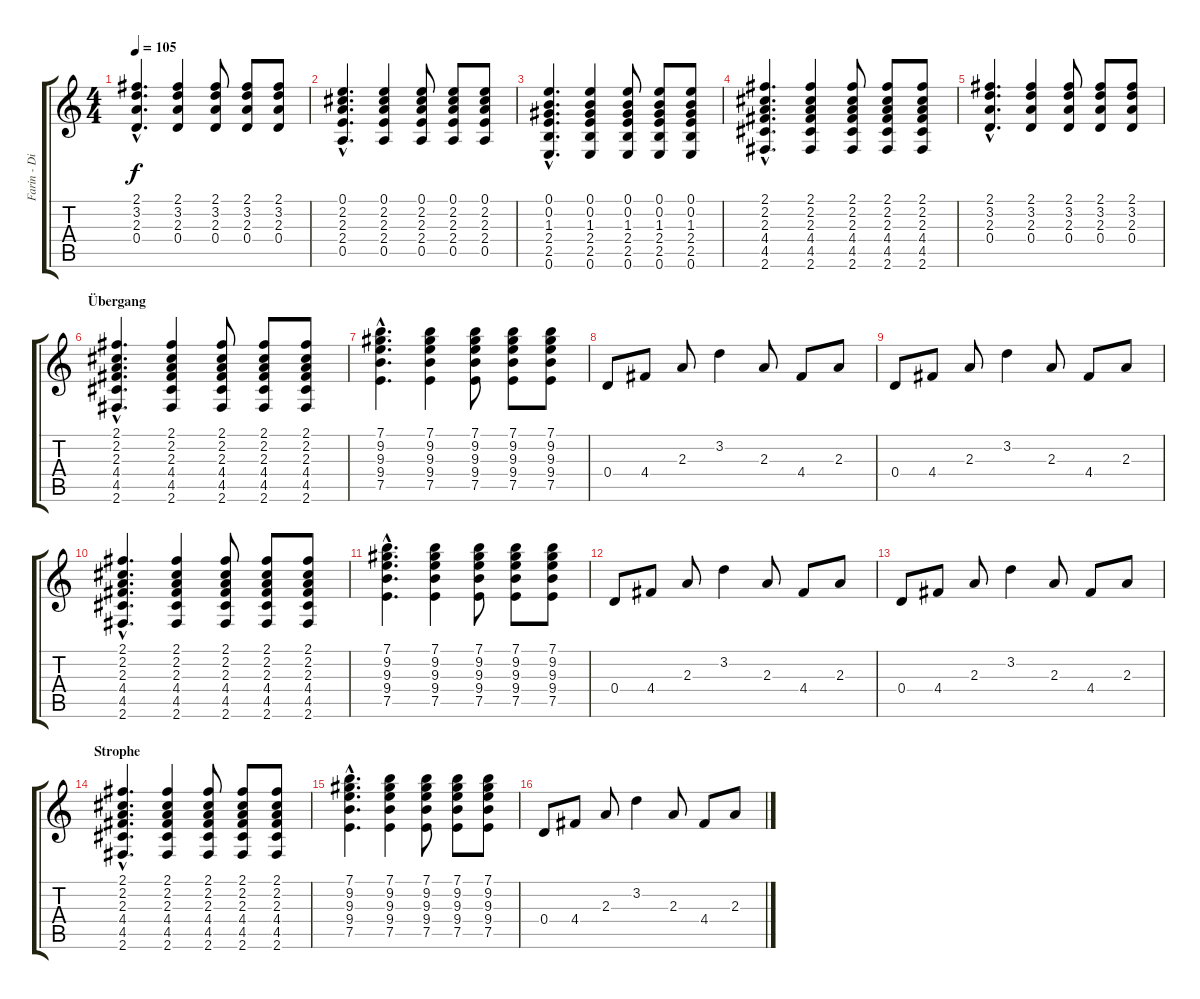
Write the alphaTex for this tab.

\track ("Farin - Dist" "Farin - Di") {instrument distortionguitar}
\staff {score tabs}
\tuning (E4 B3 G3 D3 A2 E2) {hide}
\ts (4 4)
\tempo 105
\clef g2
\ks c
(2.1{hac} 3.2{hac} 2.3{hac} 0.4{hac}).4{d dy f} (2.1 3.2 2.3 0.4).4 (2.1 3.2 2.3 0.4).8 (2.1 3.2 2.3 0.4).8 (2.1 3.2 2.3 0.4).8 |
(0.1{hac} 2.2{hac} 2.3{hac} 2.4{hac} 0.5{hac}).4{d} (0.1 2.2 2.3 2.4 0.5).4 (0.1 2.2 2.3 2.4 0.5).8 (0.1 2.2 2.3 2.4 0.5).8 (0.1 2.2 2.3 2.4 0.5).8 |
(0.1{hac} 0.2{hac} 1.3{hac} 2.4{hac} 2.5{hac} 0.6{hac}).4{d} (0.1 0.2 1.3 2.4 2.5 0.6).4 (0.1 0.2 1.3 2.4 2.5 0.6).8 (0.1 0.2 1.3 2.4 2.5 0.6).8 (0.1 0.2 1.3 2.4 2.5 0.6).8 |
(2.1{hac} 2.2{hac} 2.3{hac} 4.4{hac} 4.5{hac} 2.6{hac}).4{d} (2.1 2.2 2.3 4.4 4.5 2.6).4 (2.1 2.2 2.3 4.4 4.5 2.6).8 (2.1 2.2 2.3 4.4 4.5 2.6).8 (2.1 2.2 2.3 4.4 4.5 2.6).8 |
(2.1{hac} 3.2{hac} 2.3{hac} 0.4{hac}).4{d} (2.1 3.2 2.3 0.4).4 (2.1 3.2 2.3 0.4).8 (2.1 3.2 2.3 0.4).8 (2.1 3.2 2.3 0.4).8 |
\section ("" "Übergang")
(2.1{hac} 2.2{hac} 2.3{hac} 4.4{hac} 4.5{hac} 2.6{hac}).4{d} (2.1 2.2 2.3 4.4 4.5 2.6).4 (2.1 2.2 2.3 4.4 4.5 2.6).8 (2.1 2.2 2.3 4.4 4.5 2.6).8 (2.1 2.2 2.3 4.4 4.5 2.6).8 |
(7.1{hac} 9.2{hac} 9.3{hac} 9.4{hac} 7.5{hac}).4{d} (7.1 9.2 9.3 9.4 7.5).4 (7.1 9.2 9.3 9.4 7.5).8 (7.1 9.2 9.3 9.4 7.5).8 (7.1 9.2 9.3 9.4 7.5).8 |
0.4.8 4.4.8 2.3.8 3.2.4 2.3.8 4.4.8 2.3.8 |
0.4.8 4.4.8 2.3.8 3.2.4 2.3.8 4.4.8 2.3.8 |
(2.1{hac} 2.2{hac} 2.3{hac} 4.4{hac} 4.5{hac} 2.6{hac}).4{d} (2.1 2.2 2.3 4.4 4.5 2.6).4 (2.1 2.2 2.3 4.4 4.5 2.6).8 (2.1 2.2 2.3 4.4 4.5 2.6).8 (2.1 2.2 2.3 4.4 4.5 2.6).8 |
(7.1{hac} 9.2{hac} 9.3{hac} 9.4{hac} 7.5{hac}).4{d} (7.1 9.2 9.3 9.4 7.5).4 (7.1 9.2 9.3 9.4 7.5).8 (7.1 9.2 9.3 9.4 7.5).8 (7.1 9.2 9.3 9.4 7.5).8 |
0.4.8 4.4.8 2.3.8 3.2.4 2.3.8 4.4.8 2.3.8 |
0.4.8 4.4.8 2.3.8 3.2.4 2.3.8 4.4.8 2.3.8 |
\section ("" "Strophe")
(2.1{hac} 2.2{hac} 2.3{hac} 4.4{hac} 4.5{hac} 2.6{hac}).4{d} (2.1 2.2 2.3 4.4 4.5 2.6).4 (2.1 2.2 2.3 4.4 4.5 2.6).8 (2.1 2.2 2.3 4.4 4.5 2.6).8 (2.1 2.2 2.3 4.4 4.5 2.6).8 |
(7.1{hac} 9.2{hac} 9.3{hac} 9.4{hac} 7.5{hac}).4{d} (7.1 9.2 9.3 9.4 7.5).4 (7.1 9.2 9.3 9.4 7.5).8 (7.1 9.2 9.3 9.4 7.5).8 (7.1 9.2 9.3 9.4 7.5).8 |
0.4.8 4.4.8 2.3.8 3.2.4 2.3.8 4.4.8 2.3.8
